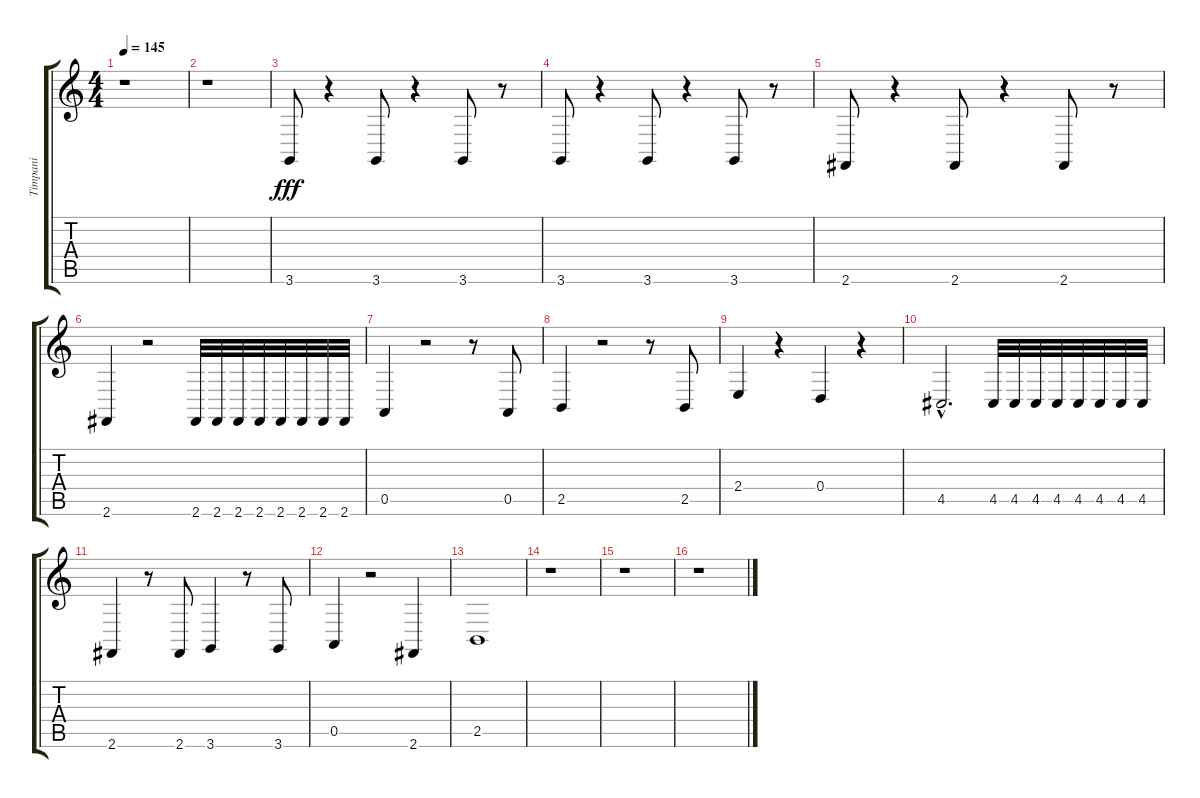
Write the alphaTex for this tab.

\track ("Timpani" "Timpani") {instrument timpani}
\staff {score tabs}
\tuning (E4 B3 G3 D3 A2 E2) {hide}
\ts (4 4)
\tempo 145
\clef g2
\ks c
r.1{dy fff} |
r.1 |
3.6.8 r.4 3.6.8 r.4 3.6.8 r.8 |
3.6.8 r.4 3.6.8 r.4 3.6.8 r.8 |
2.6.8 r.4 2.6.8 r.4 2.6.8 r.8 |
2.6.4 r.2 2.6.32 2.6.32 2.6.32 2.6.32 2.6.32 2.6.32 2.6.32 2.6.32 |
0.5.4 r.2 r.8 0.5.8 |
2.5.4 r.2 r.8 2.5.8 |
2.4.4 r.4 0.4.4 r.4 |
4.5{hac}.2{d} 4.5.32 4.5.32 4.5.32 4.5.32 4.5.32 4.5.32 4.5.32 4.5.32 |
2.6.4 r.8 2.6.8 3.6.4 r.8 3.6.8 |
0.5.4 r.2 2.6.4 |
2.5.1 |
r.1 |
r.1 |
r.1
